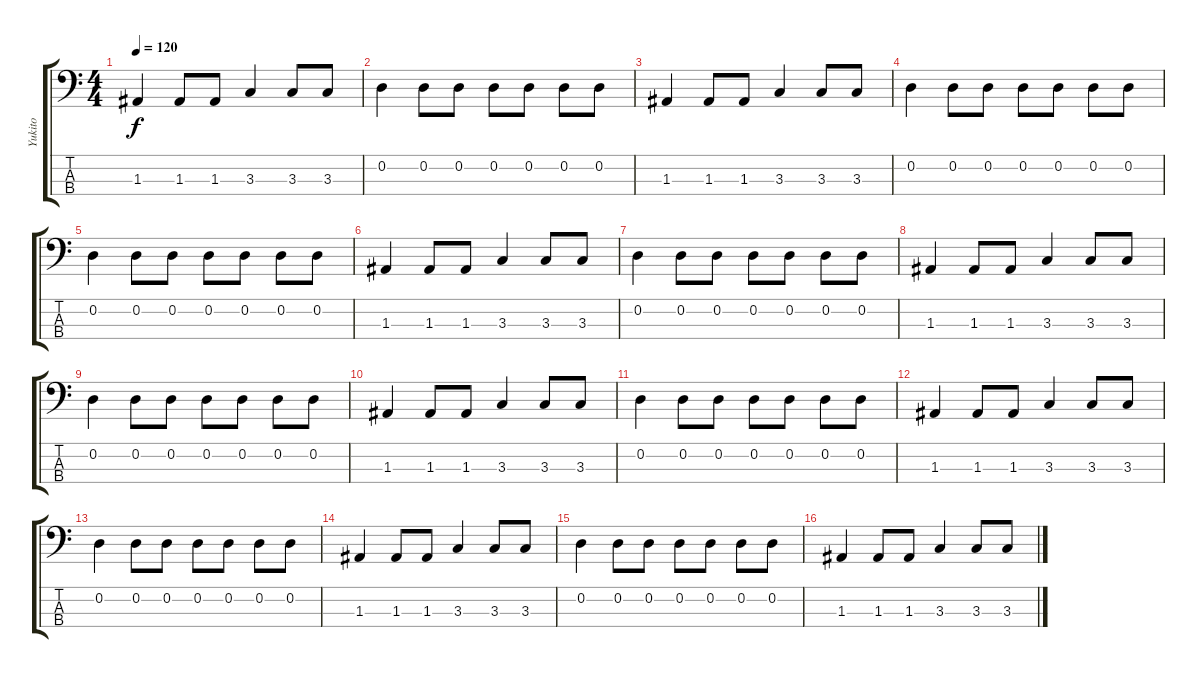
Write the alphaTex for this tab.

\track ("Yukito" "Yukito") {instrument electricbassfinger}
\staff {score tabs}
\tuning (G2 D2 A1 E1) {hide}
\ts (4 4)
\tempo 120
\clef f4
\ks c
1.3.4{dy f} 1.3.8 1.3.8 3.3.4 3.3.8 3.3.8 |
0.2.4 0.2.8 0.2.8 0.2.8 0.2.8 0.2.8 0.2.8 |
1.3.4 1.3.8 1.3.8 3.3.4 3.3.8 3.3.8 |
0.2.4 0.2.8 0.2.8 0.2.8 0.2.8 0.2.8 0.2.8 |
0.2.4 0.2.8 0.2.8 0.2.8 0.2.8 0.2.8 0.2.8 |
1.3.4 1.3.8 1.3.8 3.3.4 3.3.8 3.3.8 |
0.2.4 0.2.8 0.2.8 0.2.8 0.2.8 0.2.8 0.2.8 |
1.3.4 1.3.8 1.3.8 3.3.4 3.3.8 3.3.8 |
0.2.4 0.2.8 0.2.8 0.2.8 0.2.8 0.2.8 0.2.8 |
1.3.4 1.3.8 1.3.8 3.3.4 3.3.8 3.3.8 |
0.2.4 0.2.8 0.2.8 0.2.8 0.2.8 0.2.8 0.2.8 |
1.3.4 1.3.8 1.3.8 3.3.4 3.3.8 3.3.8 |
0.2.4 0.2.8 0.2.8 0.2.8 0.2.8 0.2.8 0.2.8 |
1.3.4 1.3.8 1.3.8 3.3.4 3.3.8 3.3.8 |
0.2.4 0.2.8 0.2.8 0.2.8 0.2.8 0.2.8 0.2.8 |
1.3.4 1.3.8 1.3.8 3.3.4 3.3.8 3.3.8
